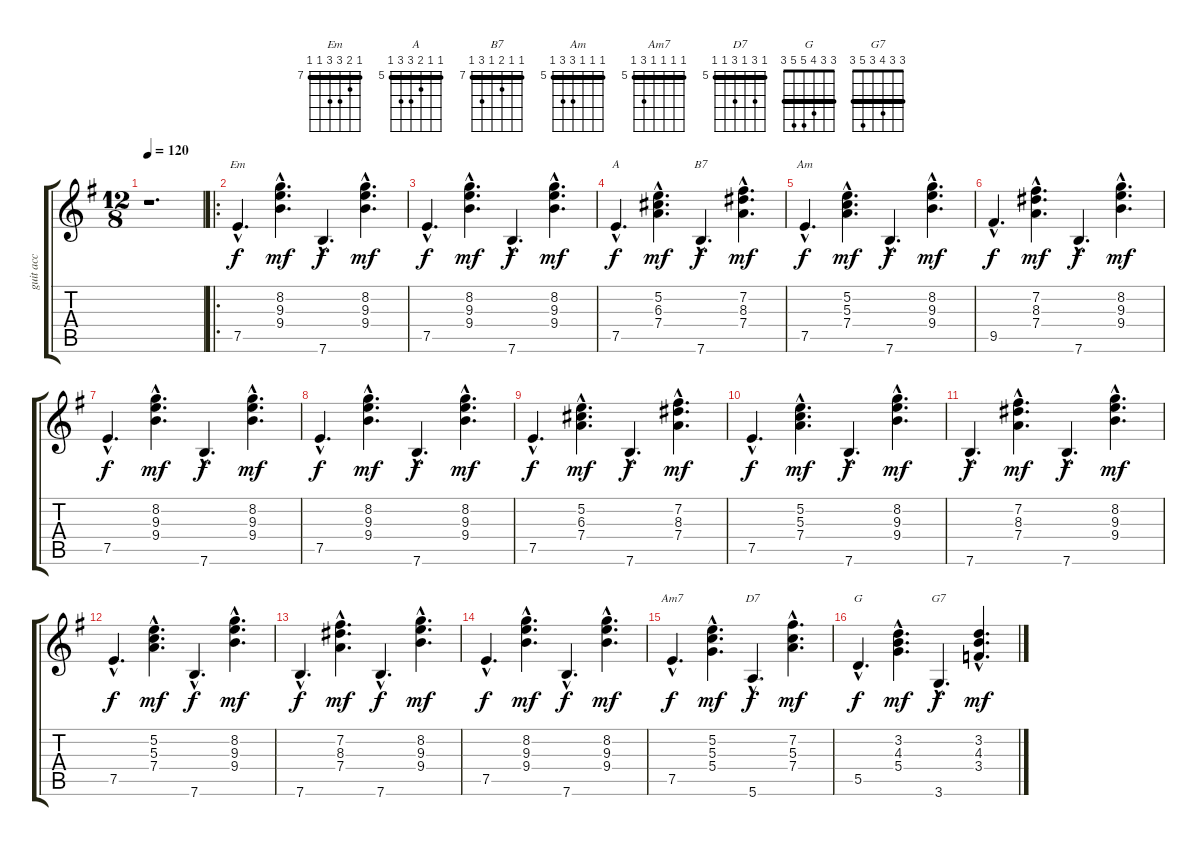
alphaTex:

\track ("guit acc" "guit acc") {instrument acousticguitarnylon}
\staff {score tabs}
\tuning (E4 B3 G3 D3 A2 E2) {hide}
\chord ("Em" 7 8 9 9 7 7) {firstfret 7 barre 7}
\chord ("A" 5 5 6 7 7 5) {firstfret 5 barre 5}
\chord ("B7" 7 7 8 7 9 7) {firstfret 7 barre 7}
\chord ("Am" 5 5 5 7 7 5) {firstfret 5 barre 5}
\chord ("Am7" 5 5 5 5 7 5) {firstfret 5 barre 5}
\chord ("D7" 5 7 5 7 5 5) {firstfret 5 barre 5}
\chord ("G" 3 3 4 5 5 3) {barre 3}
\chord ("G7" 3 3 4 3 5 3) {barre 3}
\ts (12 8)
\tempo 120
\clef g2
\ks eminor
r.1{d dy f instrument acousticguitarnylon} |
\ro
7.5{hac}.4{d ch "Em"} (8.2{hac} 9.3{hac} 9.4{hac}).4{d dy mf} 7.6{hac}.4{d dy f} (8.2{hac} 9.3{hac} 9.4{hac}).4{d dy mf} |
7.5{hac}.4{d dy f} (8.2{hac} 9.3{hac} 9.4{hac}).4{d dy mf} 7.6{hac}.4{d dy f} (8.2{hac} 9.3{hac} 9.4{hac}).4{d dy mf} |
7.5{hac}.4{d ch "A" dy f} (5.2{hac} 6.3{hac} 7.4{hac}).4{d dy mf} 7.6{hac}.4{d ch "B7" dy f} (7.2{hac} 8.3{hac} 7.4{hac}).4{d dy mf} |
7.5{hac}.4{d ch "Am" dy f} (5.2{hac} 5.3{hac} 7.4{hac}).4{d dy mf} 7.6{hac}.4{d dy f} (8.2{hac} 9.3{hac} 9.4{hac}).4{d dy mf} |
9.5{hac}.4{d dy f} (7.2{hac} 8.3{hac} 7.4{hac}).4{d dy mf} 7.6{hac}.4{d dy f} (8.2{hac} 9.3{hac} 9.4{hac}).4{d dy mf} |
7.5{hac}.4{d dy f} (8.2{hac} 9.3{hac} 9.4{hac}).4{d dy mf} 7.6{hac}.4{d dy f} (8.2{hac} 9.3{hac} 9.4{hac}).4{d dy mf} |
7.5{hac}.4{d dy f} (8.2{hac} 9.3{hac} 9.4{hac}).4{d dy mf} 7.6{hac}.4{d dy f} (8.2{hac} 9.3{hac} 9.4{hac}).4{d dy mf} |
7.5{hac}.4{d dy f} (5.2{hac} 6.3{hac} 7.4{hac}).4{d dy mf} 7.6{hac}.4{d dy f} (7.2{hac} 8.3{hac} 7.4{hac}).4{d dy mf} |
7.5{hac}.4{d dy f} (5.2{hac} 5.3{hac} 7.4{hac}).4{d dy mf} 7.6{hac}.4{d dy f} (8.2{hac} 9.3{hac} 9.4{hac}).4{d dy mf} |
7.6{hac}.4{d dy f} (7.2{hac} 8.3{hac} 7.4{hac}).4{d dy mf} 7.6{hac}.4{d dy f} (8.2{hac} 9.3{hac} 9.4{hac}).4{d dy mf} |
7.5{hac}.4{d dy f} (5.2{hac} 5.3{hac} 7.4{hac}).4{d dy mf} 7.6{hac}.4{d dy f} (8.2{hac} 9.3{hac} 9.4{hac}).4{d dy mf} |
7.6{hac}.4{d dy f} (7.2{hac} 8.3{hac} 7.4{hac}).4{d dy mf} 7.6{hac}.4{d dy f} (8.2{hac} 9.3{hac} 9.4{hac}).4{d dy mf} |
7.5{hac}.4{d dy f} (8.2{hac} 9.3{hac} 9.4{hac}).4{d dy mf} 7.6{hac}.4{d dy f} (8.2{hac} 9.3{hac} 9.4{hac}).4{d dy mf} |
7.5{hac}.4{d ch "Am7" dy f} (5.2{hac} 5.3{hac} 5.4{hac}).4{d dy mf} 5.6{hac}.4{d ch "D7" dy f} (7.2{hac} 5.3{hac} 7.4{hac}).4{d dy mf} |
5.5{hac}.4{d ch "G" dy f} (3.2{hac} 4.3{hac} 5.4{hac}).4{d dy mf} 3.6{hac}.4{d ch "G7" dy f} (3.2{hac} 4.3{hac} 3.4{hac}).4{d dy mf}
